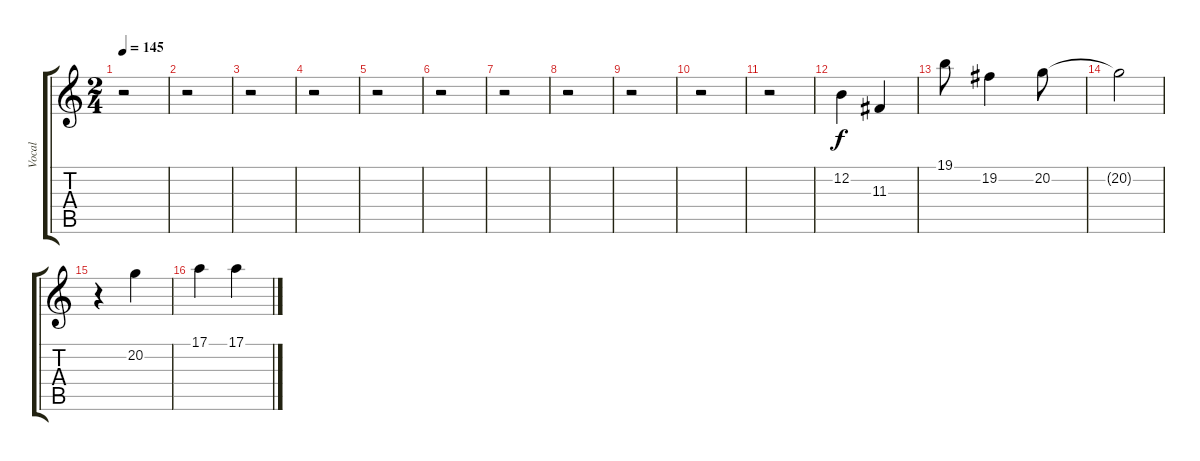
\track ("Vocal" "Vocal") {instrument lead1square}
\staff {score tabs}
\tuning (E4 B3 G3 D3 A2 E2) {hide}
\ts (2 4)
\tempo 145
\clef g2
\ks c
r.2{dy f} |
r.2 |
r.2 |
r.2 |
r.2 |
r.2 |
r.2 |
r.2 |
r.2 |
r.2 |
r.2 |
12.2.4 11.3.4 |
19.1.8 19.2.4 20.2.8 |
20.2{t}.2 |
r.4 20.2.4 |
17.1.4 17.1.4
